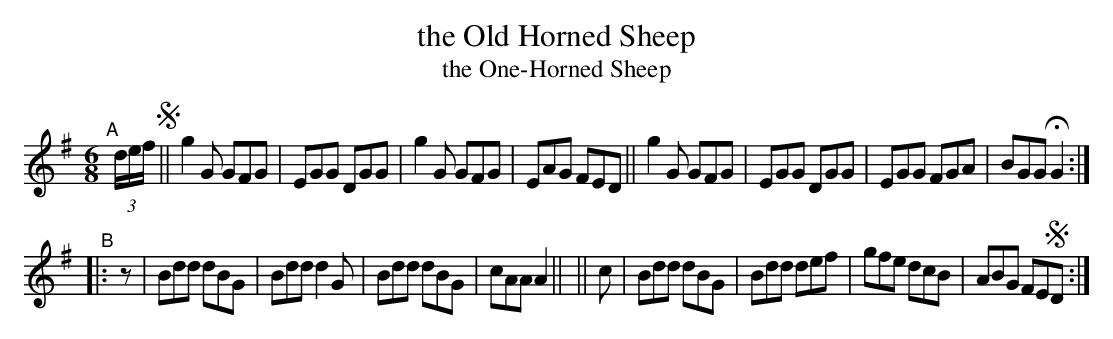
X:1
T: the Old Horned Sheep
T: the One-Horned Sheep
M: 6/8
L: 1/8
K: G
"^A"[|] (3d/e/f/ !segno!||\
g2G GFG | EGG DGG | g2G GFG | EAG FED ||\
g2G GFG | EGG DGG | EGG FGA | BGG HG2 :|
"^B"\
|: z | Bdd dBG | Bdd d2G | Bdd dBG | cAA A2 ||\
|| c | Bdd dBG | Bdd def | gfe dcB | ABG FE!segno!D :|
